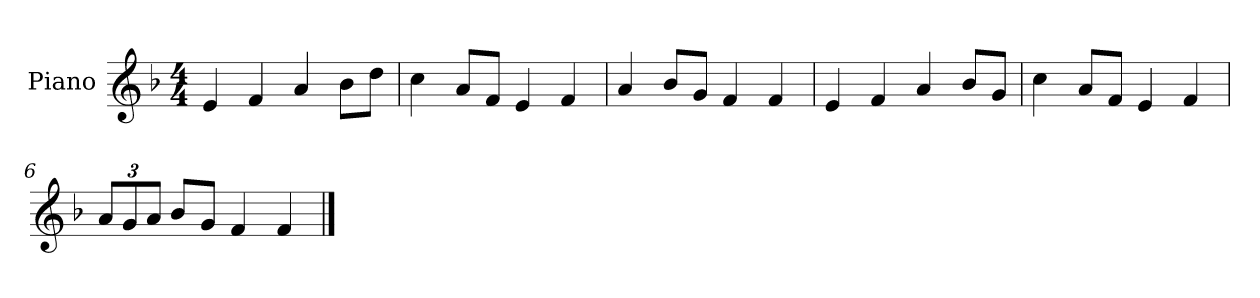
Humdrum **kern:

**kern
*part1
*staff1
*I"Piano
*I'P-no
*clefG2
*k[b-]
*M4/4
*MM90
=1
4e/
4f/
4a/
8b-\L
8dd\J
=2
4cc\
8a/L
8f/J
4e/
4f/
=3
4a/
8b-/L
8g/J
4f/
4f/
=4
4e/
4f/
4a/
8b-/L
8g/J
=5
4cc\
8a/L
8f/J
4e/
4f/
=6
*Xbrackettup
12a/L
12g/
12a/J
8b-/L
8g/J
4f/
4f/
==
*-
